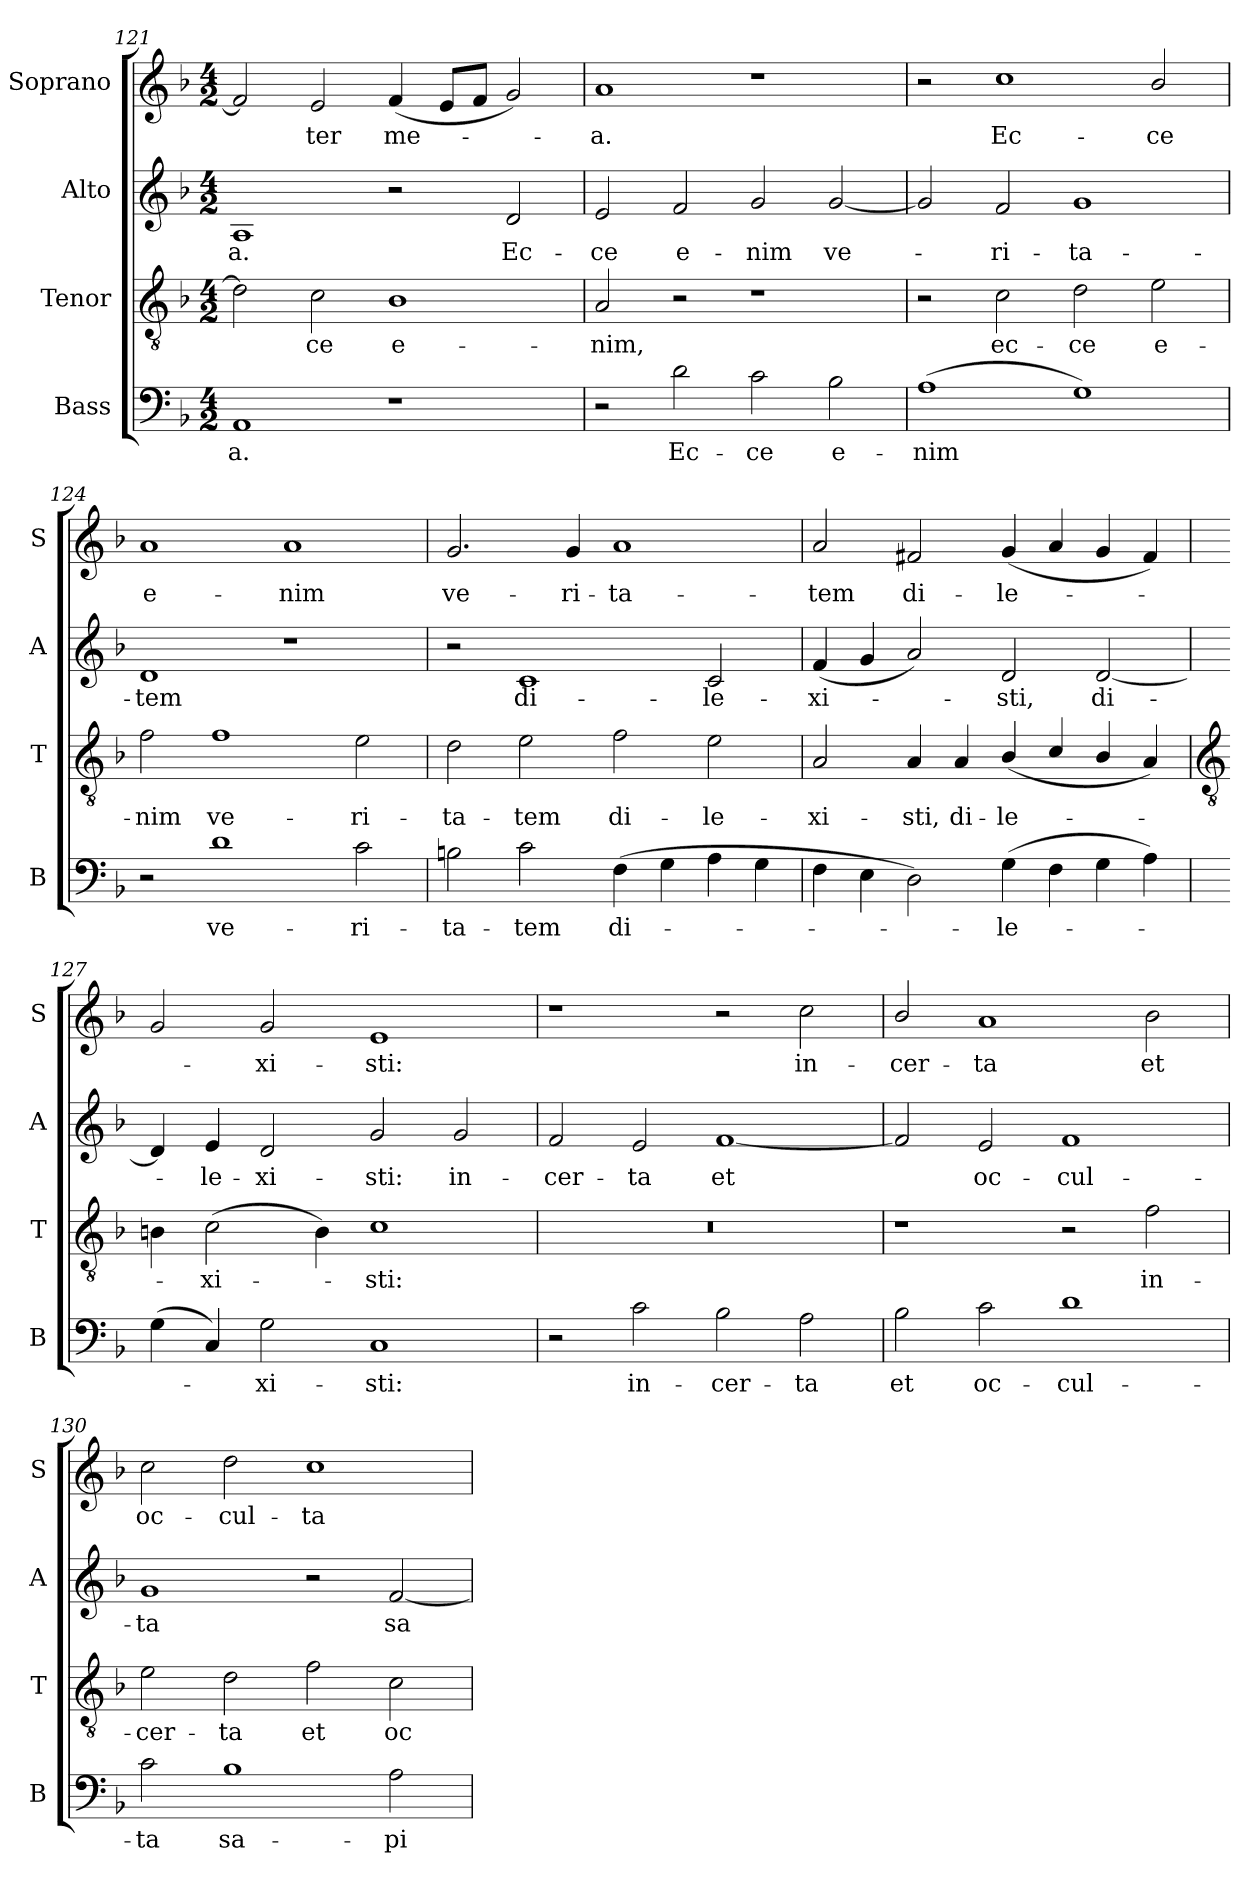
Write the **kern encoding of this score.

**kern	**text	**kern	**text	**kern	**text	**kern	**text
*part4	*part4	*part3	*part3	*part2	*part2	*part1	*part1
*staff4	*staff4	*staff3	*staff3	*staff2	*staff2	*staff1	*staff1
*I"Bass	*	*I"Tenor	*	*I"Alto	*	*I"Soprano	*
*I'B	*	*I'T	*	*I'A	*	*I'S	*
!!LO:LB:g=z
*clefF4	*	*clefGv2	*	*clefG2	*	*clefG2	*
*k[b-]	*	*k[b-]	*	*k[b-]	*	*k[b-]	*
*F:	*	*F:	*	*F:	*	*F:	*
*M4/2	*	*M4/2	*	*M4/2	*	*M4/2	*
=121	=121	=121	=121	=121	=121	=121	=121
!	!LO:LY:b	!	!	!	!LO:LY:b	!	!
1AA	a.	2d]	.	1A	-a.	2f]	.
!	!	!	!LO:LY:b	!	!	!	!LO:LY:b
.	.	2c	ce	.	.	2e	ter
!	!	!	!LO:LY:b	!	!	!	!LO:LY:b
1r	.	1B-	e-	2r	.	(<4f	me-
.	.	.	.	.	.	8eL	.
.	.	.	.	.	.	8fJ	.
!	!	!	!	!	!LO:LY:b	!	!
.	.	.	.	2d	Ec-	2g)	.
=122	=122	=122	=122	=122	=122	=122	=122
!	!	!	!LO:LY:b	!	!LO:LY:b	!	!LO:LY:b
2r	.	2A	-nim,	2e	-ce	1a	a.
!	!LO:LY:b	!	!	!	!LO:LY:b	!	!
2d	Ec-	2r	.	2f	e-	.	.
!	!LO:LY:b	!	!	!	!LO:LY:b	!	!
2c	-ce	1r	.	2g	-nim	1r	.
!	!LO:LY:b	!	!	!	!LO:LY:b	!	!
2B-	e-	.	.	[2g	ve-	.	.
=123	=123	=123	=123	=123	=123	=123	=123
!	!LO:LY:b	!	!	!	!	!	!
(>1A	-nim	2r	.	2g]	.	2r	.
!	!	!	!LO:LY:b	!	!LO:LY:b	!	!LO:LY:b
.	.	2c	ec-	2f	ri-	1cc	Ec-
!	!	!	!LO:LY:b	!	!LO:LY:b	!	!
1G)	.	2d	-ce	1g	-ta-	.	.
!	!	!	!LO:LY:b	!	!	!	!LO:LY:b
.	.	2e	e-	.	.	2b-/	-ce
=124	=124	=124	=124	=124	=124	=124	=124
!	!	!	!LO:LY:b	!	!LO:LY:b	!	!LO:LY:b
2r	.	2f	-nim	1d	-tem	1a	e-
!	!LO:LY:b	!	!LO:LY:b	!	!	!	!
1d	ve-	1f	ve-	.	.	.	.
!	!	!	!	!	!	!	!LO:LY:b
.	.	.	.	1r	.	1a	-nim
!	!LO:LY:b	!	!LO:LY:b	!	!	!	!
2c	-ri-	2e	-ri-	.	.	.	.
=125	=125	=125	=125	=125	=125	=125	=125
!	!LO:LY:b	!	!LO:LY:b	!	!	!	!LO:LY:b
2Bn	-ta-	2d	-ta-	2r	.	2.g	ve-
!	!LO:LY:b	!	!LO:LY:b	!	!LO:LY:b	!	!
2c	-tem	2e	-tem	1c	di-	.	.
!	!	!	!	!	!	!	!LO:LY:b
.	.	.	.	.	.	4g	-ri-
!	!LO:LY:b	!	!LO:LY:b	!	!	!	!LO:LY:b
(>4F	di-	2f	di-	.	.	1a	-ta-
4G	.	.	.	.	.	.	.
!	!	!	!LO:LY:b	!	!LO:LY:b	!	!
4A	.	2e	-le-	2c	-le-	.	.
4G	.	.	.	.	.	.	.
=126	=126	=126	=126	=126	=126	=126	=126
!	!	!	!LO:LY:b	!	!LO:LY:b	!	!LO:LY:b
4F	.	2A	-xi-	(<4f	-xi-	2a	-tem
4E	.	.	.	4g	.	.	.
!	!	!	!LO:LY:b	!	!	!	!LO:LY:b
2D)	.	4A	-sti,	2a)	.	2f#X	di-
!	!	!	!LO:LY:b	!	!	!	!
.	.	4A	di-	.	.	.	.
!	!LO:LY:b	!	!LO:LY:b	!	!LO:LY:b	!	!LO:LY:b
(>4G	le-	(<4B-/	-le-	2d	sti,	(<4g	-le-
4F	.	4c/	.	.	.	4a	.
!	!	!	!	!	!LO:LY:b	!	!
4G	.	4B-/	.	[2d	di-	4g	.
4A)	.	4A)	.	.	.	4f#)	.
!!LO:LB:g=z
=127	=127	=127	=127	=127	=127	=127	=127
*	*	*clefGv2	*	*	*	*	*
(<4G	.	4Bn\	.	4d]	.	2g	.
!	!	!	!LO:LY:b	!	!LO:LY:b	!	!
4C)	.	(>2c	xi-	4e	le-	.	.
!	!LO:LY:b	!	!	!	!LO:LY:b	!	!LO:LY:b
2G	xi-	.	.	2d	-xi-	2g	xi-
.	.	4B)	.	.	.	.	.
!	!LO:LY:b	!	!LO:LY:b	!	!LO:LY:b	!	!LO:LY:b
1C	-sti:	1c	sti:	2g	-sti:	1e	-sti:
!	!	!	!	!	!LO:LY:b	!	!
.	.	.	.	2g	in-	.	.
=128	=128	=128	=128	=128	=128	=128	=128
!	!	!	!	!	!LO:LY:b	!	!
2r	.	0r	.	2f	-cer-	1r	.
!	!LO:LY:b	!	!	!	!LO:LY:b	!	!
2c	in-	.	.	2e	-ta	.	.
!	!LO:LY:b	!	!	!	!LO:LY:b	!	!
2B-	-cer-	.	.	[1f	et	2r	.
!	!LO:LY:b	!	!	!	!	!	!LO:LY:b
2A	-ta	.	.	.	.	2cc	in-
=129	=129	=129	=129	=129	=129	=129	=129
!	!LO:LY:b	!	!	!	!	!	!LO:LY:b
2B-	et	1r	.	2f]	.	2b-/	-cer-
!	!LO:LY:b	!	!	!	!LO:LY:b	!	!LO:LY:b
2c	oc-	.	.	2e	oc-	1a	-ta
!	!LO:LY:b	!	!	!	!LO:LY:b	!	!
1d	-cul-	2r	.	1f	-cul-	.	.
!	!	!	!LO:LY:b	!	!	!	!LO:LY:b
.	.	2f	in-	.	.	2b-	et
=130	=130	=130	=130	=130	=130	=130	=130
!	!LO:LY:b	!	!LO:LY:b	!	!LO:LY:b	!	!LO:LY:b
2c	-ta	2e	-cer-	1g	-ta	2cc	oc-
!	!LO:LY:b	!	!LO:LY:b	!	!	!	!LO:LY:b
1B-	sa-	2d	-ta	.	.	2dd	-cul-
!	!	!	!LO:LY:b	!	!	!	!LO:LY:b
.	.	2f	et	2r	.	1cc	-ta
!	!LO:LY:b	!	!LO:LY:b	!	!LO:LY:b	!	!
2A	-pi-	2c	oc-	[2f	sa-	.	.
=	=	=	=	=	=	=	=
*-	*-	*-	*-	*-	*-	*-	*-
